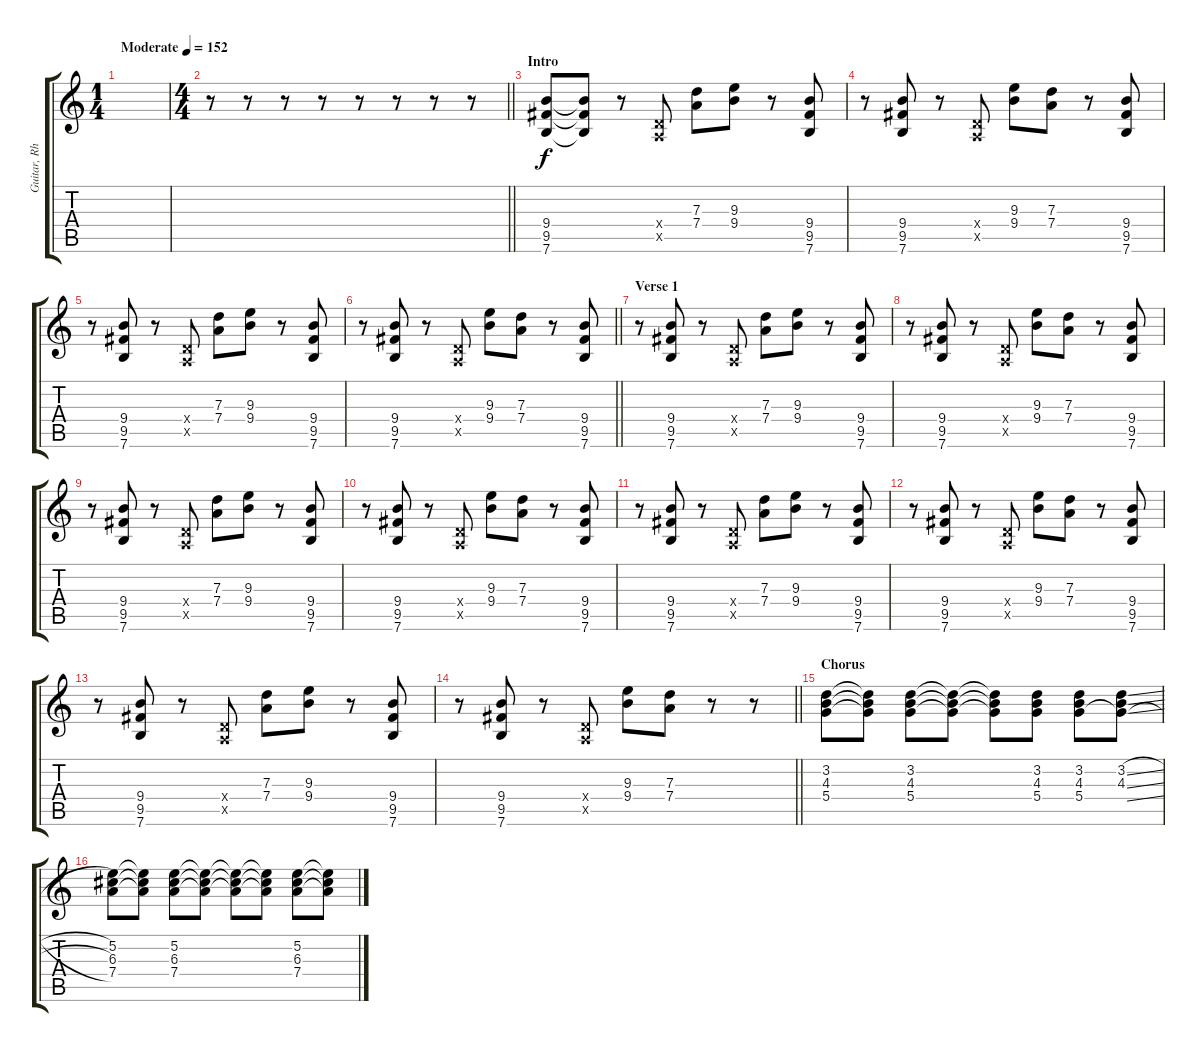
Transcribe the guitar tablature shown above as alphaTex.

\track ("Guitar, Rhythm" "Guitar, Rh") {instrument overdrivenguitar}
\staff {score tabs}
\tuning (E4 B3 G3 D3 A2 E2) {hide}
\ts (1 4)
\tempo (152 "Moderate")
\clef g2
\ks c
|
\ts (4 4)
\barLineRight lightlight
r.8 r.8 r.8 r.8 r.8 r.8 r.8 r.8 |
\section ("" "Intro")
(9.4 9.5 7.6).8 (9.4{t} 9.5{t} 7.6{t}).8 r.8 (0.4{x} 0.5{x}).8 (7.3 7.4).8 (9.3 9.4).8 r.8 (9.4 9.5 7.6).8 |
r.8 (9.4 9.5 7.6).8 r.8 (0.4{x} 0.5{x}).8 (9.3 9.4).8 (7.3 7.4).8 r.8 (9.4 9.5 7.6).8 |
r.8 (9.4 9.5 7.6).8 r.8 (0.4{x} 0.5{x}).8 (7.3 7.4).8 (9.3 9.4).8 r.8 (9.4 9.5 7.6).8 |
\barLineRight lightlight
r.8 (9.4 9.5 7.6).8 r.8 (0.4{x} 0.5{x}).8 (9.3 9.4).8 (7.3 7.4).8 r.8 (9.4 9.5 7.6).8 |
\section ("" "Verse 1")
r.8 (9.4 9.5 7.6).8 r.8 (0.4{x} 0.5{x}).8 (7.3 7.4).8 (9.3 9.4).8 r.8 (9.4 9.5 7.6).8 |
r.8 (9.4 9.5 7.6).8 r.8 (0.4{x} 0.5{x}).8 (9.3 9.4).8 (7.3 7.4).8 r.8 (9.4 9.5 7.6).8 |
r.8 (9.4 9.5 7.6).8 r.8 (0.4{x} 0.5{x}).8 (7.3 7.4).8 (9.3 9.4).8 r.8 (9.4 9.5 7.6).8 |
r.8 (9.4 9.5 7.6).8 r.8 (0.4{x} 0.5{x}).8 (9.3 9.4).8 (7.3 7.4).8 r.8 (9.4 9.5 7.6).8 |
r.8 (9.4 9.5 7.6).8 r.8 (0.4{x} 0.5{x}).8 (7.3 7.4).8 (9.3 9.4).8 r.8 (9.4 9.5 7.6).8 |
r.8 (9.4 9.5 7.6).8 r.8 (0.4{x} 0.5{x}).8 (9.3 9.4).8 (7.3 7.4).8 r.8 (9.4 9.5 7.6).8 |
r.8 (9.4 9.5 7.6).8 r.8 (0.4{x} 0.5{x}).8 (7.3 7.4).8 (9.3 9.4).8 r.8 (9.4 9.5 7.6).8 |
\barLineRight lightlight
r.8 (9.4 9.5 7.6).8 r.8 (0.4{x} 0.5{x}).8 (9.3 9.4).8 (7.3 7.4).8 r.8 r.8 |
\section ("" "Chorus")
(3.2 4.3 5.4).8 (3.2{t} 4.3{t} 5.4{t}).8 (3.2 4.3 5.4).8 (3.2{t} 4.3{t} 5.4{t}).8 (3.2{t} 4.3{t} 5.4{t}).8 (3.2 4.3 5.4).8 (3.2 4.3 5.4).8 (3.2{sl} 4.3{sl} 5.4{sl t}).8 |
(5.2 6.3 7.4).8 (5.2{t} 6.3{t} 7.4{t}).8 (5.2 6.3 7.4).8 (5.2{t} 6.3{t} 7.4{t}).8 (5.2{t} 6.3{t} 7.4{t}).8 (5.2{t} 6.3{t} 7.4{t}).8 (5.2 6.3 7.4).8 (5.2{sl t} 6.3{sl t} 7.4{sl t}).8
